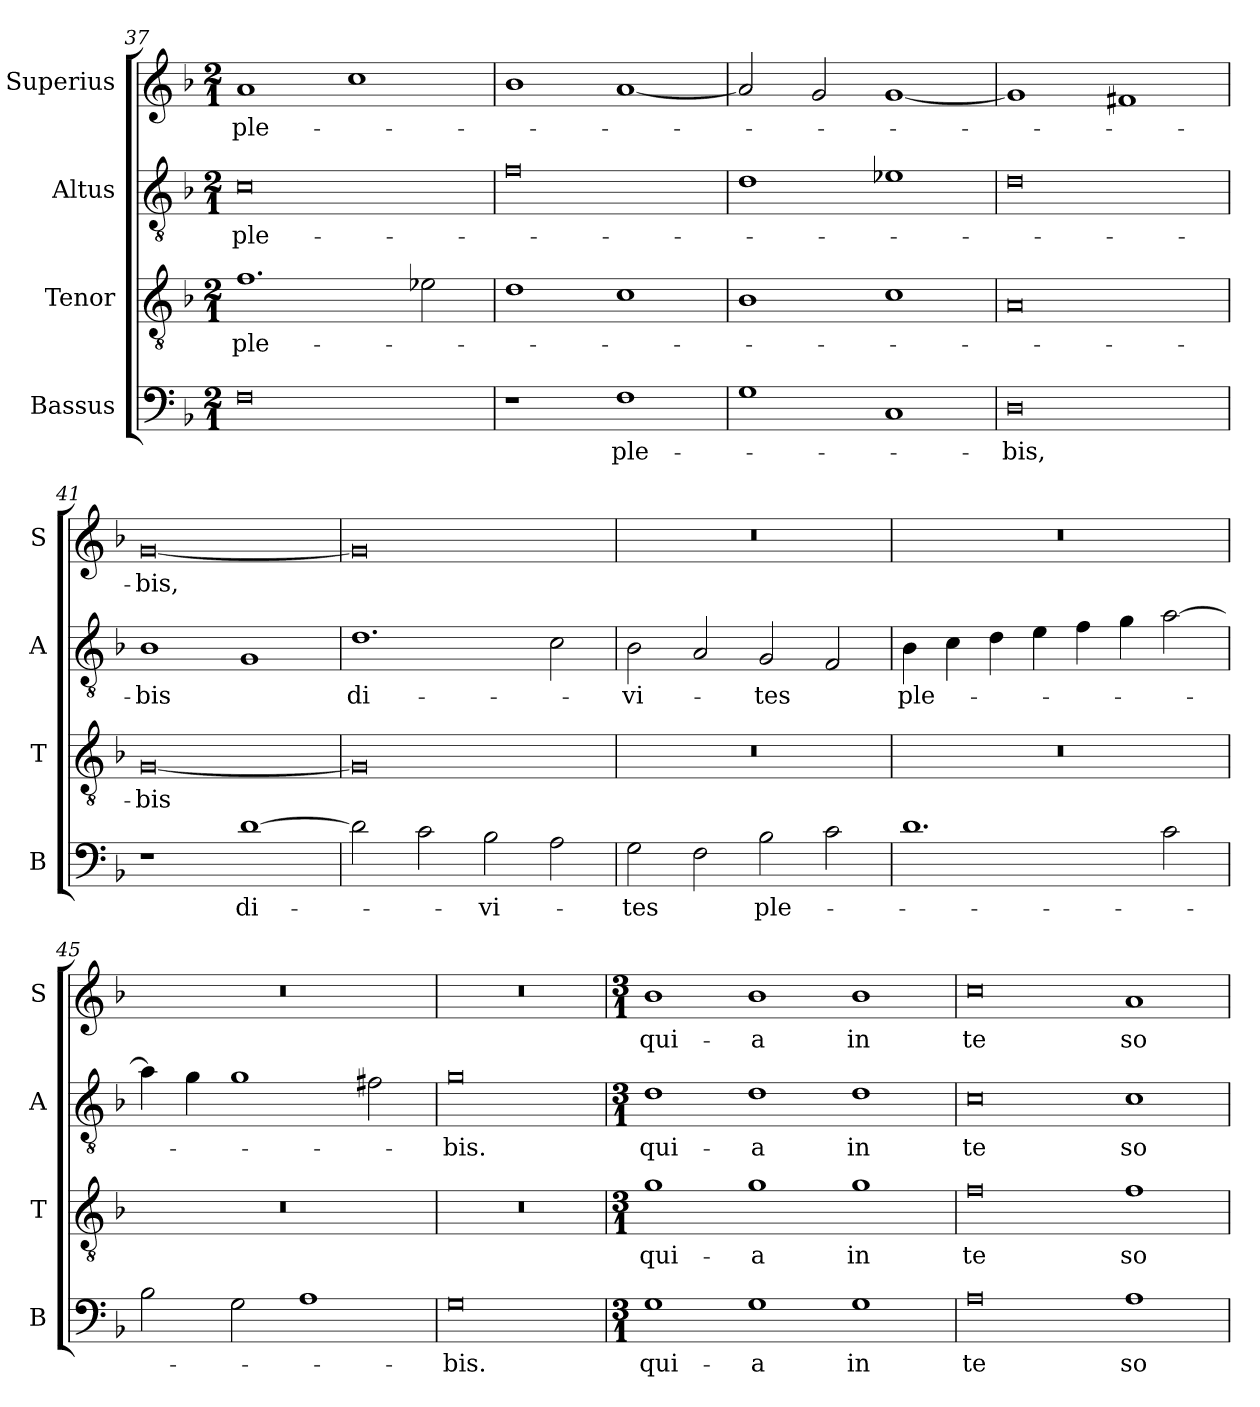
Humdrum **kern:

**kern	**text	**kern	**text	**kern	**text	**kern	**text
*part4	*part4	*part3	*part3	*part2	*part2	*part1	*part1
*staff4	*staff4	*staff3	*staff3	*staff2	*staff2	*staff1	*staff1
*I"Bassus	*	*I"Tenor	*	*I"Altus	*	*I"Superius	*
*I'B	*	*I'T	*	*I'A	*	*I'S	*
*clefF4	*	*clefGv2	*	*clefGv2	*	*clefG2	*
*k[b-]	*	*k[b-]	*	*k[b-]	*	*k[b-]	*
*M2/1	*	*M2/1	*	*M2/1	*	*M2/1	*
=37	=37	=37	=37	=37	=37	=37	=37
0F	.	1.f	ple-	0c	ple-	1a	ple-
.	.	.	.	.	.	1cc	.
.	.	2e-X\	.	.	.	.	.
=38	=38	=38	=38	=38	=38	=38	=38
1r	.	1d	.	0f	.	1b-	.
1F	ple-	1c	.	.	.	[1a	.
=39	=39	=39	=39	=39	=39	=39	=39
1G	.	1B-	.	1d	.	2a/]	.
.	.	.	.	.	.	2g/	.
1C	.	1c	.	1e-X	.	[1g	.
=40	=40	=40	=40	=40	=40	=40	=40
0D	-bis,	0A	.	0d	.	1g]	.
.	.	.	.	.	.	1f#X	.
=41	=41	=41	=41	=41	=41	=41	=41
1r	.	[0G	-bis	1B-	-bis	[0g	bis,
[1d	di-	.	.	1G	.	.	.
=42	=42	=42	=42	=42	=42	=42	=42
2d\]	.	0G]	.	1.d	di-	0g]	.
2c\	.	.	.	.	.	.	.
2B-\	-vi-	.	.	.	.	.	.
2A\	.	.	.	2c\	.	.	.
=43	=43	=43	=43	=43	=43	=43	=43
2G\	-tes	0r	.	2B-\	vi-	0r	.
2F\	.	.	.	2A/	.	.	.
2B-\	ple-	.	.	2G/	-tes	.	.
2c\	.	.	.	2F/	.	.	.
=44	=44	=44	=44	=44	=44	=44	=44
1.d	.	0r	.	4B-\	ple-	0r	.
.	.	.	.	4c\	.	.	.
.	.	.	.	4d\	.	.	.
.	.	.	.	4e\	.	.	.
.	.	.	.	4f\	.	.	.
.	.	.	.	4g\	.	.	.
2c\	.	.	.	[2a\	.	.	.
=45	=45	=45	=45	=45	=45	=45	=45
2B-\	.	0r	.	4a\]	.	0r	.
.	.	.	.	4g\	.	.	.
2G\	.	.	.	1g	.	.	.
1A	.	.	.	.	.	.	.
.	.	.	.	2f#X\	.	.	.
=46	=46	=46	=46	=46	=46	=46	=46
0G	-bis.	0r	.	0g	bis.	0r	.
=47	=47	=47	=47	=47	=47	=47	=47
*M3/1	*	*M3/1	*	*M3/1	*	*M3/1	*
1G	qui-	1g	qui-	1d	qui-	1b-	qui-
1G	-a	1g	-a	1d	-a	1b-	-a
1G	in	1g	in	1d	in	1b-	in
=48	=48	=48	=48	=48	=48	=48	=48
0A	te	0f	te	0c	te	0cc	te
1A	so-	1f	so-	1c	so-	1a	so-
=	=	=	=	=	=	=	=
*-	*-	*-	*-	*-	*-	*-	*-
